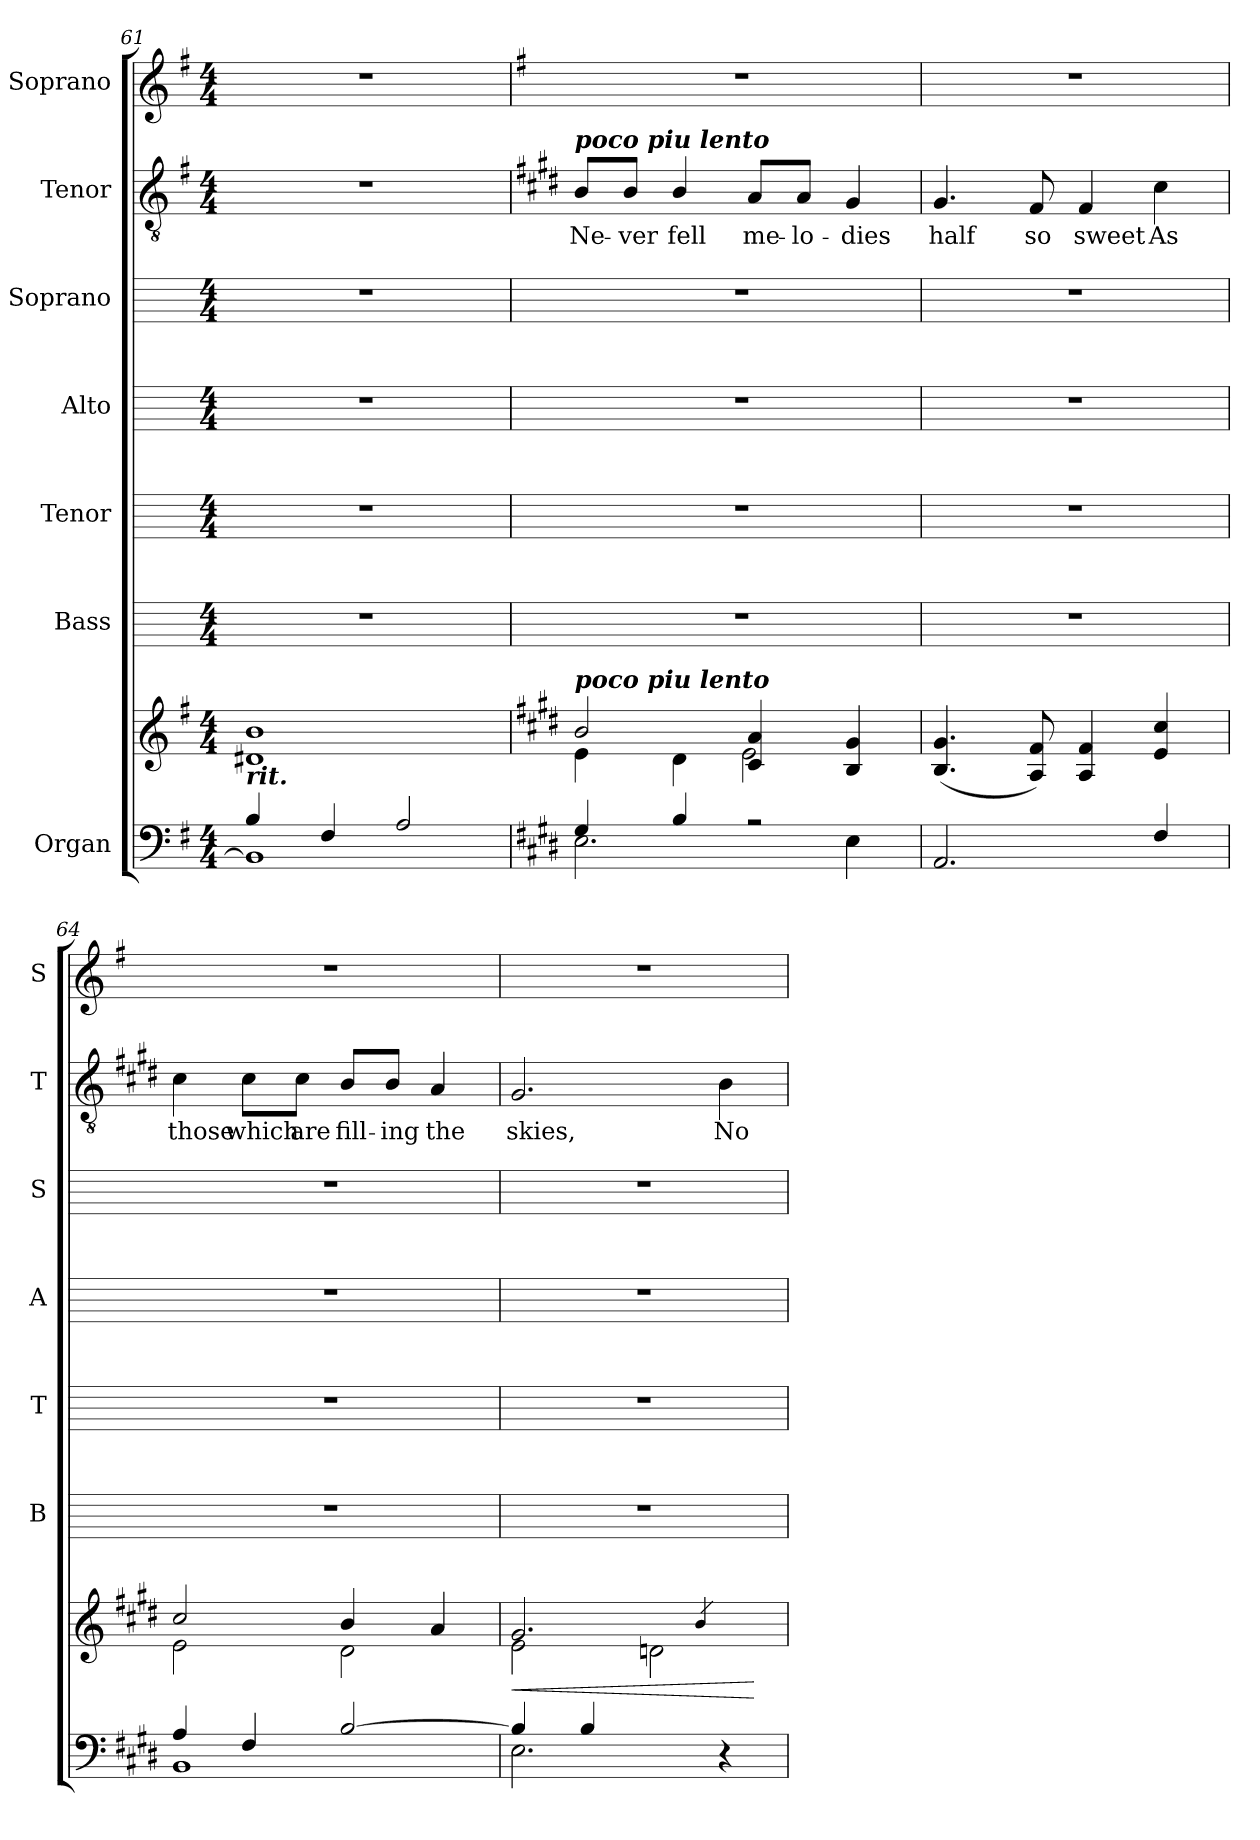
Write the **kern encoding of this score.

**kern	**kern	**dynam	**kern	**kern	**kern	**kern	**kern	**text	**kern
*part7	*part7	*part7	*part6	*part5	*part4	*part3	*part2	*part2	*part1
*staff8	*staff7	*staff7/8	*staff6	*staff5	*staff4	*staff3	*staff2	*staff2	*staff1
*I"Organ	*	*	*I"Bass	*I"Tenor	*I"Alto	*I"Soprano	*I"Tenor	*	*I"Soprano
*	*	*	*I'B	*I'T	*I'A	*I'S	*I'T	*	*I'S
!!LO:LB:g=z
*clefF4	*clefG2	*	*	*	*	*	*clefGv2	*	*clefG2
*k[f#]	*k[f#]	*	*	*	*	*	*k[f#]	*	*k[f#]
*G:	*G:	*	*	*	*	*	*G:	*	*G:
*M4/4	*M4/4	*	*M4/4	*M4/4	*M4/4	*M4/4	*M4/4	*	*M4/4
=61	=61	=61	=61	=61	=61	=61	=61	=61	=61
*^	*^	*	*	*	*	*	*	*	*
!	!	!LO:TX:b:Bi:t=rit.	!	!	!	!	!	!	!	!	!
4B/	1BB\]	1b	1d#X\	.	1r	1r	1r	1r	1r	.	1r
4F#/	.	.	.	.	.	.	.	.	.	.	.
2A/	.	.	.	.	.	.	.	.	.	.	.
=62	=62	=62	=62	=62	=62	=62	=62	=62	=62	=62	=62
*k[f#c#g#d#]	*	*k[f#c#g#d#]	*	*	*	*	*	*	*k[f#c#g#d#]	*	*
*E:	*	*E:	*	*	*	*	*	*	*E:	*	*
!	!	!	!	!	!	!	!	!	!LO:TX:a:Bi:t=poco piu lento	!	!
!	!	!LO:TX:a:Bi:t=poco piu lento	!	!	!	!	!	!	!	!	!
!	!	!	!	!	!	!	!	!	!	!LO:LY:b	!
4G#/	2.E\	2b	4e\	.	1r	1r	1r	1r	8B/L	Ne-	1r
!	!	!	!	!	!	!	!	!	!	!LO:LY:b	!
.	.	.	.	.	.	.	.	.	8B/J	-ver	.
!	!	!	!	!	!	!	!	!	!	!LO:LY:b	!
4B/	.	.	4d#\	.	.	.	.	.	4B/	fell	.
!	!	!	!	!	!	!	!	!	!	!LO:LY:b	!
2r	.	4c# 4a	2e\	.	.	.	.	.	8A/L	me-	.
!	!	!	!	!	!	!	!	!	!	!LO:LY:b	!
.	.	.	.	.	.	.	.	.	8A/J	-lo-	.
!	!	!	!	!	!	!	!	!	!	!LO:LY:b	!
.	4E\	4B 4g#	.	.	.	.	.	.	4G#	-dies	.
=63	=63	=63	=63	=63	=63	=63	=63	=63	=63	=63	=63
!	!	!	!	!	!	!	!	!	!	!LO:LY:b	!
2.AA/	2ryy	(<4.B 4.g#	2ryy	.	1r	1r	1r	1r	4.G#	half	1r
!	!	!	!	!	!	!	!	!	!	!LO:LY:b	!
.	.	8A 8f#)	.	.	.	.	.	.	8F#	so	.
!	!	!	!	!	!	!	!	!	!	!LO:LY:b	!
.	2ryy	4A 4f#	2ryy	.	.	.	.	.	4F#	sweet	.
!	!	!	!	!	!	!	!	!	!	!LO:LY:b	!
4F#/	.	4e 4cc#	.	.	.	.	.	.	4c#	As	.
=64	=64	=64	=64	=64	=64	=64	=64	=64	=64	=64	=64
!	!	!	!	!	!	!	!	!	!	!LO:LY:b	!
4A/	1BB\	2cc#/	2e\	.	1r	1r	1r	1r	4c#	those	1r
!	!	!	!	!	!	!	!	!	!	!LO:LY:b	!
4F#/	.	.	.	.	.	.	.	.	8c#\L	which	.
!	!	!	!	!	!	!	!	!	!	!LO:LY:b	!
.	.	.	.	.	.	.	.	.	8c#\J	are	.
!	!	!	!	!	!	!	!	!	!	!LO:LY:b	!
[2B/	.	4b/	2d#\	.	.	.	.	.	8B/L	fill-	.
!	!	!	!	!	!	!	!	!	!	!LO:LY:b	!
.	.	.	.	.	.	.	.	.	8B/J	-ing	.
!	!	!	!	!	!	!	!	!	!	!LO:LY:b	!
.	.	4a	.	.	.	.	.	.	4A	the	.
=65	=65	=65	=65	=65	=65	=65	=65	=65	=65	=65	=65
!	!	!	!	!LO:HP:b	!	!	!	!	!	!LO:LY:b	!
4B/]	2.E\	2.g#	2e\	<	1r	1r	1r	1r	2.G#	skies,	1r
4B/	.	.	.	.	.	.	.	.	.	.	.
4ryy	.	.	2dn\	.	.	.	.	.	.	.	.
.	.	4qb/	.	.	.	.	.	.	.	.	.
!	!	!	!	!	!	!	!	!	!	!LO:LY:b	!
4r	4ryy	4ryy	.	.	.	.	.	.	4B	No	.
*v	*v	*	*	*	*	*	*	*	*	*	*
*	*v	*v	*	*	*	*	*	*	*	*
.	.	[	.	.	.	.	.	.	.
=	=	=	=	=	=	=	=	=	=
*-	*-	*-	*-	*-	*-	*-	*-	*-	*-
